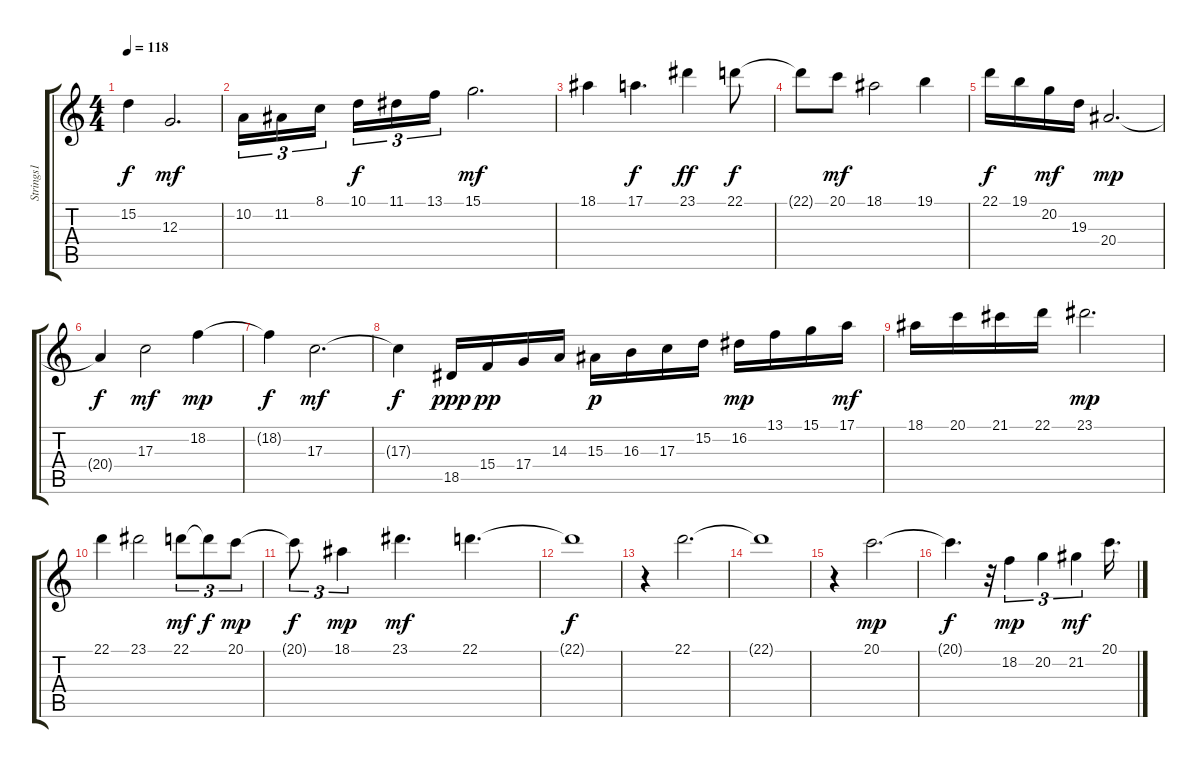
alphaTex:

\track ("Strings1" "Strings1") {instrument stringensemble1}
\staff {score tabs}
\tuning (E4 B3 G3 D3 A2 E2) {hide}
\ts (4 4)
\tempo 118
\clef g2
\ks c
15.2{t}.4{dy f} 12.3.2{d dy mf} |
10.2.16{tu (3 2)} 11.2.16{tu (3 2)} 8.1.16{tu (3 2)} 10.1.16{tu (3 2) dy f} 11.1.16{tu (3 2)} 13.1.16{tu (3 2)} 15.1.2{d dy mf} |
18.1.4 17.1.4{d dy f} 23.1.4{dy ff} 22.1.8{dy f} |
22.1{t}.8 20.1.8{dy mf} 18.1.2 19.1.4 |
22.1.16{dy f} 19.1.16 20.2.16{dy mf} 19.3.16 20.4.2{d dy mp} |
20.4{t}.4{dy f} 17.3.2{dy mf} 18.2.4{dy mp} |
18.2{t}.4{dy f} 17.3.2{d dy mf} |
17.3{t}.4{dy f} 18.5.16{dy ppp} 15.4.16{dy pp} 17.4.16 14.3.16 15.3.16{dy p} 16.3.16 17.3.16 15.2.16 16.2.16{dy mp} 13.1.16 15.1.16 17.1.16{dy mf} |
18.1.16 20.1.16 21.1.16 22.1.16 23.1.2{d dy mp} |
22.1.4 23.1.2 22.1.8{tu (3 2) dy mf} 22.1{t}.8{tu (3 2) dy f} 20.1.8{tu (3 2) dy mp} |
20.1{t}.8{tu (3 2) dy f} 18.1.4{tu (3 2) dy mp} 23.1.4{d dy mf} 22.1.4{d} |
22.1{t}.1{dy f} |
r.4 22.1.2{d} |
22.1{t}.1 |
r.4 20.1.2{d dy mp} |
20.1{t}.4{d dy f} r.32 18.2.4{tu (3 2) dy mp} 20.2.4{tu (3 2)} 21.2.4{tu (3 2) dy mf} 20.1.16{d}
